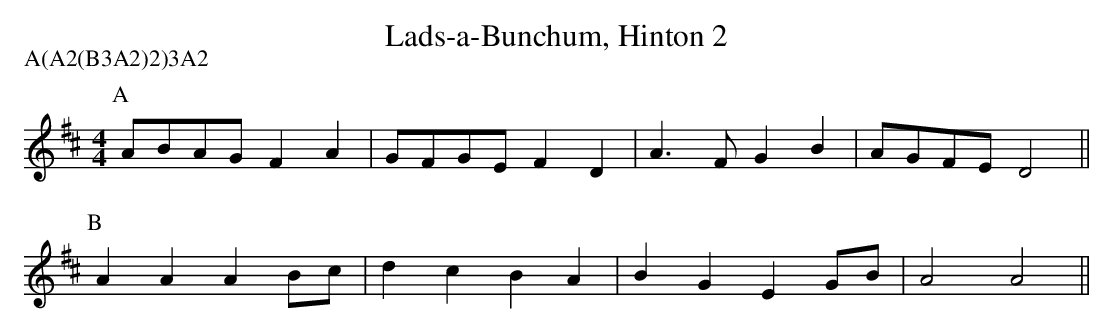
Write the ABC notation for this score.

X:1
T:Lads-a-Bunchum, Hinton 2
M:4/4
L:1/8
P:A(A2(B3A2)2)3A2
K:D
P:A
ABAG F2A2|GFGE F2D2|A3F  G2B2|AGFE D4||
P:B
A2A2 A2Bc|d2c2 B2A2|B2G2 E2GB|A4   A4||
